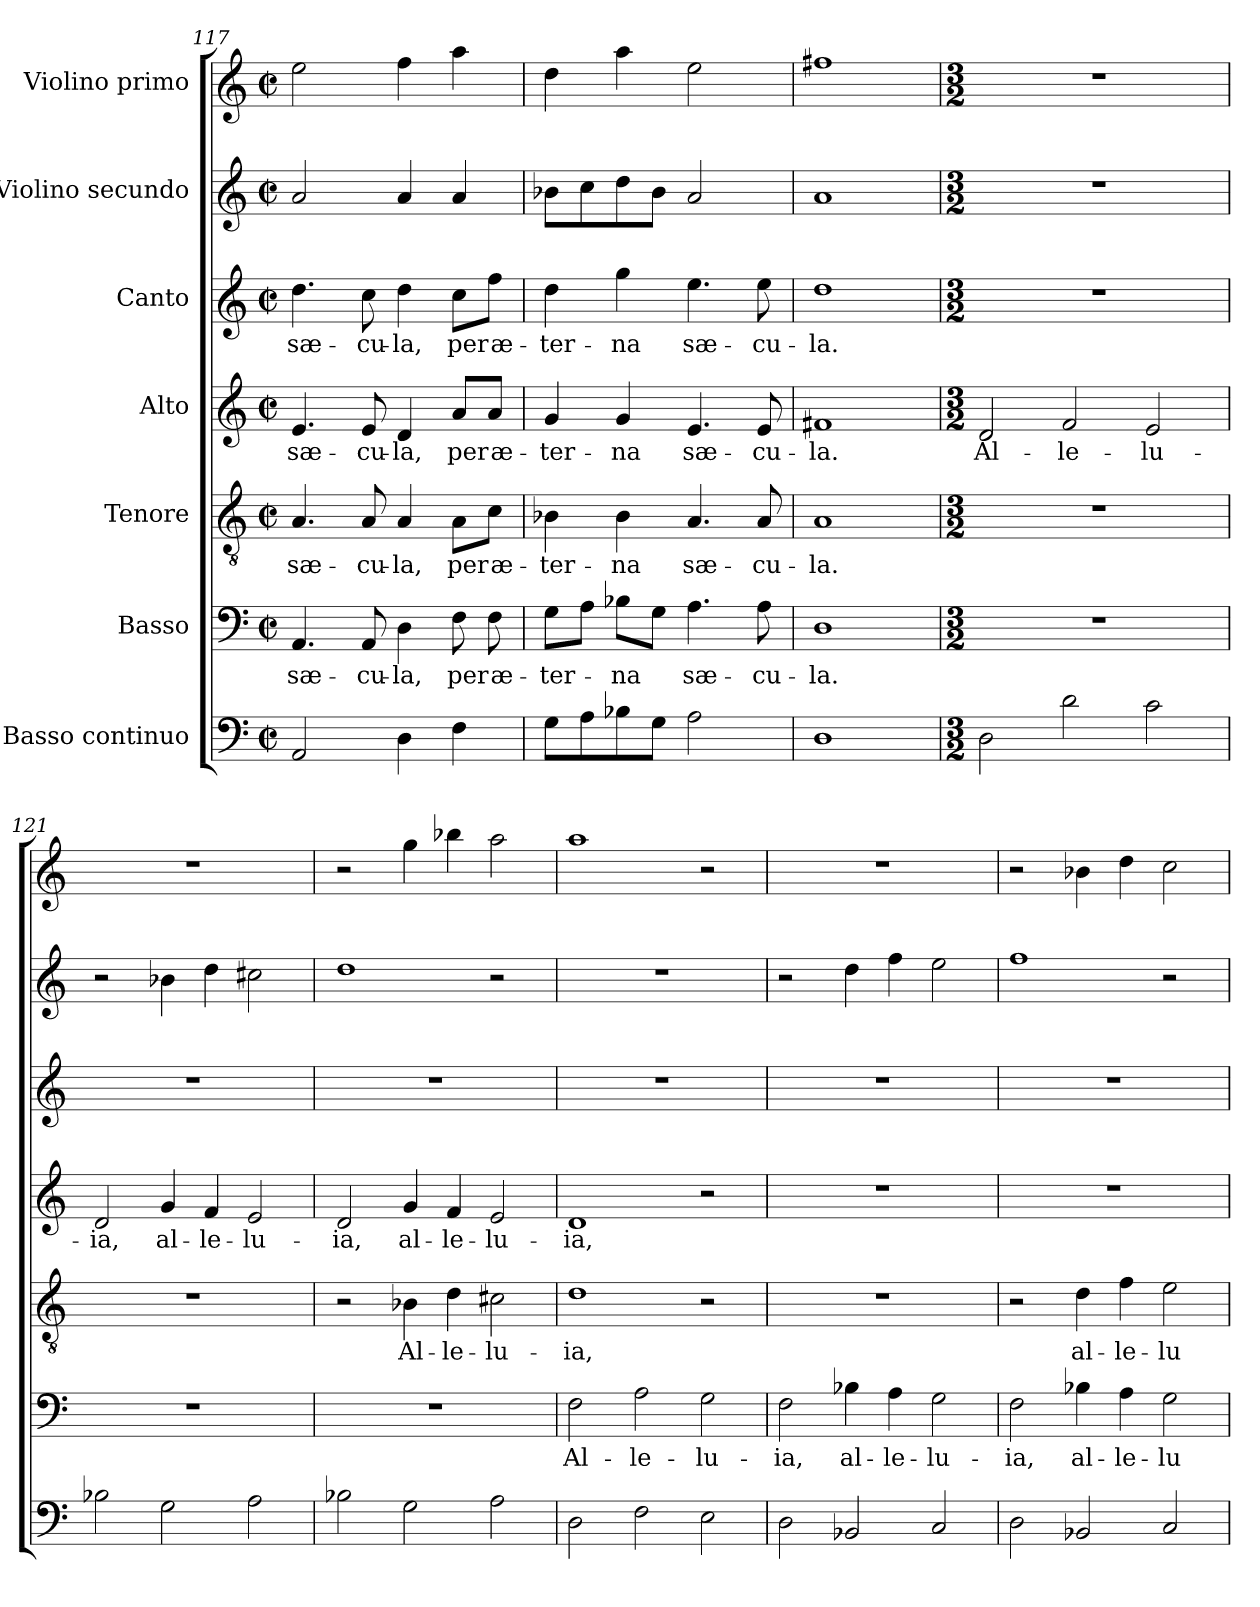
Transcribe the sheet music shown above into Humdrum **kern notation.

**kern	**kern	**text	**kern	**text	**kern	**text	**kern	**text	**kern	**kern
*part7	*part6	*part6	*part5	*part5	*part4	*part4	*part3	*part3	*part2	*part1
*staff7	*staff6	*staff6	*staff5	*staff5	*staff4	*staff4	*staff3	*staff3	*staff2	*staff1
*I"Basso continuo	*I"Basso	*	*I"Tenore	*	*I"Alto	*	*I"Canto	*	*I"Violino secundo	*I"Violino primo
*clefF4	*clefF4	*	*clefGv2	*	*clefG2	*	*clefG2	*	*clefG2	*clefG2
*k[]	*k[]	*	*k[]	*	*k[]	*	*k[]	*	*k[]	*k[]
*C:	*C:	*	*C:	*	*C:	*	*C:	*	*C:	*C:
*M2/2	*M2/2	*	*M2/2	*	*M2/2	*	*M2/2	*	*M2/2	*M2/2
*met(c|)	*met(c|)	*	*met(c|)	*	*met(c|)	*	*met(c|)	*	*met(c|)	*met(c|)
=117	=117	=117	=117	=117	=117	=117	=117	=117	=117	=117
!	!	!LO:LY:b	!	!LO:LY:b	!	!LO:LY:b	!	!LO:LY:b	!	!
2AA/	4.AA/	sæ-	4.A/	sæ-	4.e/	sæ-	4.dd\	sæ-	2a/	2ee\
!	!	!LO:LY:b	!	!LO:LY:b	!	!LO:LY:b	!	!LO:LY:b	!	!
.	8AA/	-cu-	8A/	-cu-	8e/	-cu-	8cc\	-cu-	.	.
!	!	!LO:LY:b	!	!LO:LY:b	!	!LO:LY:b	!	!LO:LY:b	!	!
4D\	4D\	-la,	4A/	-la,	4d/	-la,	4dd\	-la,	4a/	4ff\
!	!	!LO:LY:b	!	!LO:LY:b	!	!LO:LY:b	!	!LO:LY:b	!	!
4F\	8F\	per	8A\L	per	8a/L	per	8cc\L	per	4a/	4aa\
!	!	!LO:LY:b	!	!LO:LY:b	!	!LO:LY:b	!	!LO:LY:b	!	!
.	8F\	æ-	8c\J	æ-	8a/J	æ-	8ff\J	æ-	.	.
=118	=118	=118	=118	=118	=118	=118	=118	=118	=118	=118
!	!	!LO:LY:b	!	!LO:LY:b	!	!LO:LY:b	!	!LO:LY:b	!	!
8G\L	8G\L	-ter-	4B-X\	-ter-	4g/	-ter-	4dd\	-ter-	8b-X\L	4dd\
8A\	8A\J	.	.	.	.	.	.	.	8cc\	.
!	!	!LO:LY:b	!	!LO:LY:b	!	!LO:LY:b	!	!LO:LY:b	!	!
8B-X\	8B-X\L	-na	4B-\	-na	4g/	-na	4gg\	-na	8dd\	4aa\
8G\J	8G\J	.	.	.	.	.	.	.	8b-\J	.
!	!	!LO:LY:b	!	!LO:LY:b	!	!LO:LY:b	!	!LO:LY:b	!	!
2A\	4.A\	sæ-	4.A/	sæ-	4.e/	sæ-	4.ee\	sæ-	2a/	2ee\
!	!	!LO:LY:b	!	!LO:LY:b	!	!LO:LY:b	!	!LO:LY:b	!	!
.	8A\	-cu-	8A/	-cu-	8e/	-cu-	8ee\	-cu-	.	.
=119	=119	=119	=119	=119	=119	=119	=119	=119	=119	=119
!	!	!LO:LY:b	!	!LO:LY:b	!	!LO:LY:b	!	!LO:LY:b	!	!
1D	1D	-la.	1A	-la.	1f#X	-la.	1dd	-la.	1a	1ff#X
!!LO:PB:g=z
=120	=120	=120	=120	=120	=120	=120	=120	=120	=120	=120
*M3/2	*M3/2	*	*M3/2	*	*M3/2	*	*M3/2	*	*M3/2	*M3/2
!	!	!	!	!	!	!LO:LY:b	!	!	!	!
2D\	1.r	.	1.r	.	2d/	Al-	1.r	.	1.r	1.r
!	!	!	!	!	!	!LO:LY:b	!	!	!	!
2d\	.	.	.	.	2f/	-le-	.	.	.	.
!	!	!	!	!	!	!LO:LY:b	!	!	!	!
2c\	.	.	.	.	2e/	-lu-	.	.	.	.
=121	=121	=121	=121	=121	=121	=121	=121	=121	=121	=121
!	!	!	!	!	!	!LO:LY:b	!	!	!	!
2B-X\	1.r	.	1.r	.	2d/	-ia,	1.r	.	2r	1.r
!	!	!	!	!	!	!LO:LY:b	!	!	!	!
2G\	.	.	.	.	4g/	al-	.	.	4b-X\	.
!	!	!	!	!	!	!LO:LY:b	!	!	!	!
.	.	.	.	.	4f/	-le-	.	.	4dd\	.
!	!	!	!	!	!	!LO:LY:b	!	!	!	!
2A\	.	.	.	.	2e/	-lu-	.	.	2cc#X\	.
=122	=122	=122	=122	=122	=122	=122	=122	=122	=122	=122
!	!	!	!	!	!	!LO:LY:b	!	!	!	!
2B-X\	1.r	.	2r	.	2d/	-ia,	1.r	.	1dd	2r
!	!	!	!	!LO:LY:b	!	!LO:LY:b	!	!	!	!
2G\	.	.	4B-X\	Al-	4g/	al-	.	.	.	4gg\
!	!	!	!	!LO:LY:b	!	!LO:LY:b	!	!	!	!
.	.	.	4d\	-le-	4f/	-le-	.	.	.	4bb-X\
!	!	!	!	!LO:LY:b	!	!LO:LY:b	!	!	!	!
2A\	.	.	2c#X\	-lu-	2e/	-lu-	.	.	2r	2aa\
=123	=123	=123	=123	=123	=123	=123	=123	=123	=123	=123
!	!	!LO:LY:b	!	!LO:LY:b	!	!LO:LY:b	!	!	!	!
2D\	2F\	Al-	1d	-ia,	1d	-ia,	1.r	.	1.r	1aa
!	!	!LO:LY:b	!	!	!	!	!	!	!	!
2F\	2A\	-le-	.	.	.	.	.	.	.	.
!	!	!LO:LY:b	!	!	!	!	!	!	!	!
2E\	2G\	-lu-	2r	.	2r	.	.	.	.	2r
=124	=124	=124	=124	=124	=124	=124	=124	=124	=124	=124
!	!	!LO:LY:b	!	!	!	!	!	!	!	!
2D\	2F\	-ia,	1.r	.	1.r	.	1.r	.	2r	1.r
!	!	!LO:LY:b	!	!	!	!	!	!	!	!
2BB-X/	4B-X\	al-	.	.	.	.	.	.	4dd\	.
!	!	!LO:LY:b	!	!	!	!	!	!	!	!
.	4A\	-le-	.	.	.	.	.	.	4ff\	.
!	!	!LO:LY:b	!	!	!	!	!	!	!	!
2C/	2G\	-lu-	.	.	.	.	.	.	2ee\	.
=125	=125	=125	=125	=125	=125	=125	=125	=125	=125	=125
!	!	!LO:LY:b	!	!	!	!	!	!	!	!
2D\	2F\	-ia,	2r	.	1.r	.	1.r	.	1ff	2r
!	!	!LO:LY:b	!	!LO:LY:b	!	!	!	!	!	!
2BB-X/	4B-X\	al-	4d\	al-	.	.	.	.	.	4b-X\
!	!	!LO:LY:b	!	!LO:LY:b	!	!	!	!	!	!
.	4A\	-le-	4f\	-le-	.	.	.	.	.	4dd\
!	!	!LO:LY:b	!	!LO:LY:b	!	!	!	!	!	!
2C/	2G\	-lu-	2e\	-lu-	.	.	.	.	2r	2cc\
=	=	=	=	=	=	=	=	=	=	=
*-	*-	*-	*-	*-	*-	*-	*-	*-	*-	*-
